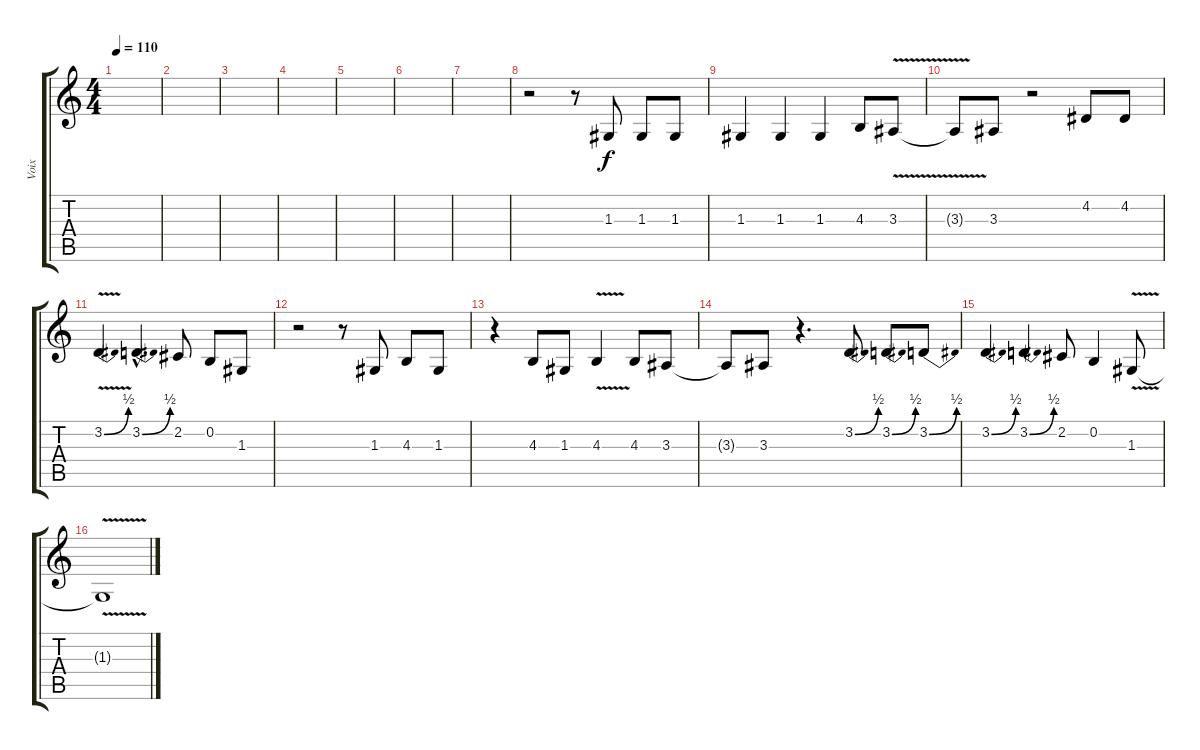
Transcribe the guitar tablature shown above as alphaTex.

\track ("Voix" "Voix") {instrument pad7halo}
\staff {score tabs}
\tuning (E4 B3 G3 D3 A2 E2) {hide}
\ts (4 4)
\tempo 110
\clef g2
\ks c
|
|
|
|
|
|
|
r.2 r.8 1.3.8 1.3.8 1.3.8 |
1.3.4 1.3.4 1.3.4 4.3.8 3.3{v}.8 |
3.3{t}.8 3.3.8 r.2 4.2.8 4.2.8 |
3.2{be (bend 0 0 60 2) v}.4 3.2{be (bend 0 0 60 2) hac}.4{d} 2.2.8 0.2.8 1.3.8 |
r.2 r.8 1.3.8 4.3.8 1.3.8 |
r.4 4.3.8 1.3.8 4.3{v}.4 4.3.8 3.3.8 |
3.3{t}.8 3.3.8 r.4{d} 3.2{be (bend 0 0 60 2)}.8 3.2{be (bend 0 0 60 2)}.8 3.2{be (bend 0 0 60 2)}.8 |
3.2{be (bend 0 0 60 2)}.4 3.2{be (bend 0 0 60 2)}.4 2.2.8 0.2.4 1.3{v}.8 |
1.3{t}.1
